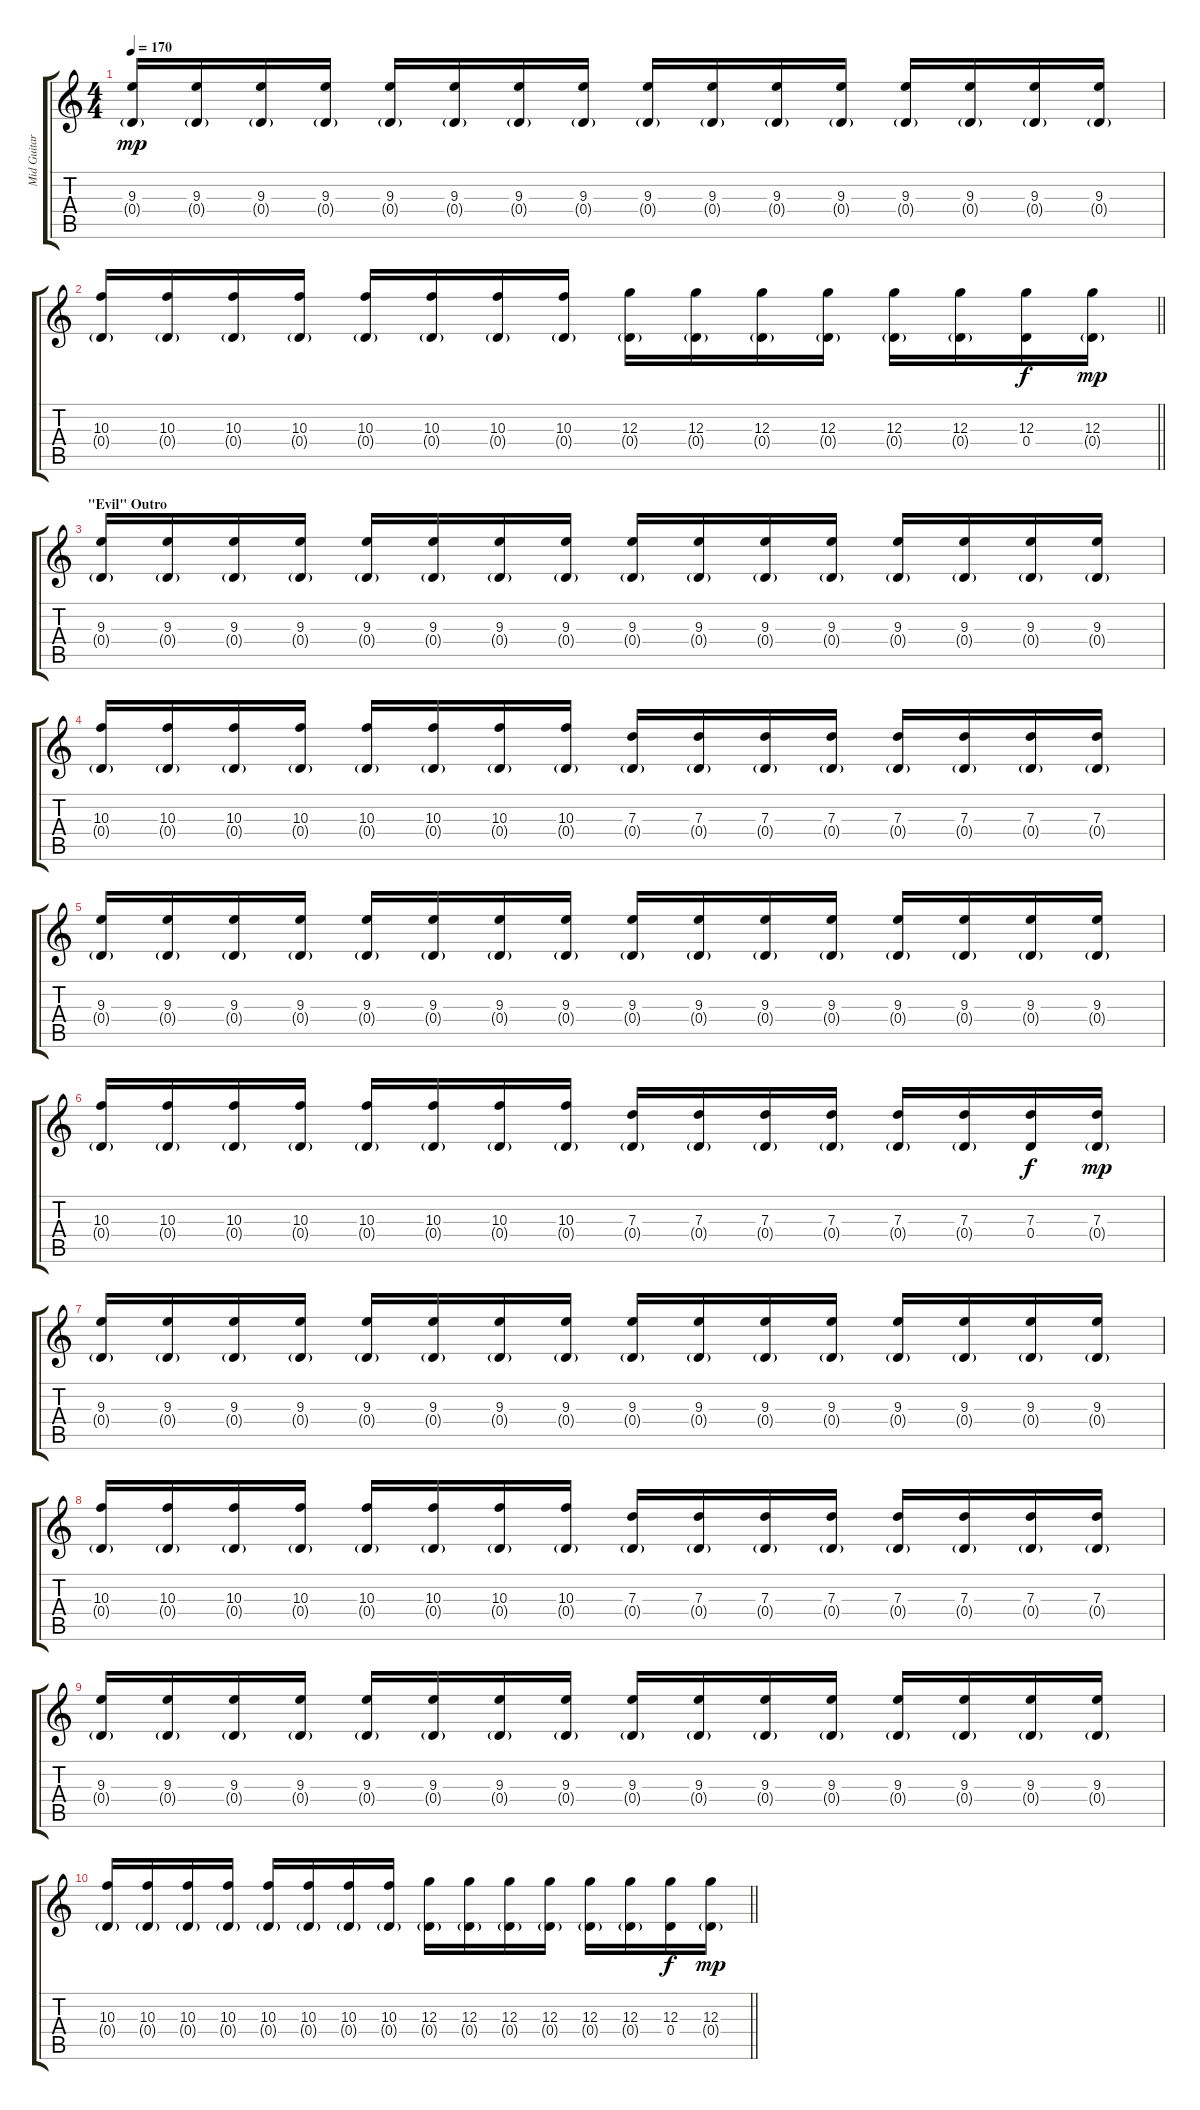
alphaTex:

\track ("Mid Guitar" "Mid Guitar") {instrument distortionguitar}
\staff {score tabs}
\tuning (E4 B3 G3 D3 A2 E2) {hide}
\ts (4 4)
\tempo 170
\clef g2
\ks c
(9.3 0.4{g}).16{dy mp} (9.3 0.4{g}).16 (9.3 0.4{g}).16 (9.3 0.4{g}).16 (9.3 0.4{g}).16 (9.3 0.4{g}).16 (9.3 0.4{g}).16 (9.3 0.4{g}).16 (9.3 0.4{g}).16 (9.3 0.4{g}).16 (9.3 0.4{g}).16 (9.3 0.4{g}).16 (9.3 0.4{g}).16 (9.3 0.4{g}).16 (9.3 0.4{g}).16 (9.3 0.4{g}).16 |
\barLineRight lightlight
(10.3 0.4{g}).16 (10.3 0.4{g}).16 (10.3 0.4{g}).16 (10.3 0.4{g}).16 (10.3 0.4{g}).16 (10.3 0.4{g}).16 (10.3 0.4{g}).16 (10.3 0.4{g}).16 (12.3 0.4{g}).16 (12.3 0.4{g}).16 (12.3 0.4{g}).16 (12.3 0.4{g}).16 (12.3 0.4{g}).16 (12.3 0.4{g}).16 (12.3 0.4).16{dy f} (12.3 0.4{g}).16{dy mp} |
\section ("" "\"Evil\" Outro")
(9.3 0.4{g}).16 (9.3 0.4{g}).16 (9.3 0.4{g}).16 (9.3 0.4{g}).16 (9.3 0.4{g}).16 (9.3 0.4{g}).16 (9.3 0.4{g}).16 (9.3 0.4{g}).16 (9.3 0.4{g}).16 (9.3 0.4{g}).16 (9.3 0.4{g}).16 (9.3 0.4{g}).16 (9.3 0.4{g}).16 (9.3 0.4{g}).16 (9.3 0.4{g}).16 (9.3 0.4{g}).16 |
(10.3 0.4{g}).16 (10.3 0.4{g}).16 (10.3 0.4{g}).16 (10.3 0.4{g}).16 (10.3 0.4{g}).16 (10.3 0.4{g}).16 (10.3 0.4{g}).16 (10.3 0.4{g}).16 (7.3 0.4{g}).16 (7.3 0.4{g}).16 (7.3 0.4{g}).16 (7.3 0.4{g}).16 (7.3 0.4{g}).16 (7.3 0.4{g}).16 (7.3 0.4{g}).16 (7.3 0.4{g}).16 |
(9.3 0.4{g}).16 (9.3 0.4{g}).16 (9.3 0.4{g}).16 (9.3 0.4{g}).16 (9.3 0.4{g}).16 (9.3 0.4{g}).16 (9.3 0.4{g}).16 (9.3 0.4{g}).16 (9.3 0.4{g}).16 (9.3 0.4{g}).16 (9.3 0.4{g}).16 (9.3 0.4{g}).16 (9.3 0.4{g}).16 (9.3 0.4{g}).16 (9.3 0.4{g}).16 (9.3 0.4{g}).16 |
(10.3 0.4{g}).16 (10.3 0.4{g}).16 (10.3 0.4{g}).16 (10.3 0.4{g}).16 (10.3 0.4{g}).16 (10.3 0.4{g}).16 (10.3 0.4{g}).16 (10.3 0.4{g}).16 (7.3 0.4{g}).16 (7.3 0.4{g}).16 (7.3 0.4{g}).16 (7.3 0.4{g}).16 (7.3 0.4{g}).16 (7.3 0.4{g}).16 (7.3 0.4).16{dy f} (7.3 0.4{g}).16{dy mp} |
(9.3 0.4{g}).16 (9.3 0.4{g}).16 (9.3 0.4{g}).16 (9.3 0.4{g}).16 (9.3 0.4{g}).16 (9.3 0.4{g}).16 (9.3 0.4{g}).16 (9.3 0.4{g}).16 (9.3 0.4{g}).16 (9.3 0.4{g}).16 (9.3 0.4{g}).16 (9.3 0.4{g}).16 (9.3 0.4{g}).16 (9.3 0.4{g}).16 (9.3 0.4{g}).16 (9.3 0.4{g}).16 |
(10.3 0.4{g}).16 (10.3 0.4{g}).16 (10.3 0.4{g}).16 (10.3 0.4{g}).16 (10.3 0.4{g}).16 (10.3 0.4{g}).16 (10.3 0.4{g}).16 (10.3 0.4{g}).16 (7.3 0.4{g}).16 (7.3 0.4{g}).16 (7.3 0.4{g}).16 (7.3 0.4{g}).16 (7.3 0.4{g}).16 (7.3 0.4{g}).16 (7.3 0.4{g}).16 (7.3 0.4{g}).16 |
(9.3 0.4{g}).16 (9.3 0.4{g}).16 (9.3 0.4{g}).16 (9.3 0.4{g}).16 (9.3 0.4{g}).16 (9.3 0.4{g}).16 (9.3 0.4{g}).16 (9.3 0.4{g}).16 (9.3 0.4{g}).16 (9.3 0.4{g}).16 (9.3 0.4{g}).16 (9.3 0.4{g}).16 (9.3 0.4{g}).16 (9.3 0.4{g}).16 (9.3 0.4{g}).16 (9.3 0.4{g}).16 |
\barLineRight lightlight
(10.3 0.4{g}).16 (10.3 0.4{g}).16 (10.3 0.4{g}).16 (10.3 0.4{g}).16 (10.3 0.4{g}).16 (10.3 0.4{g}).16 (10.3 0.4{g}).16 (10.3 0.4{g}).16 (12.3 0.4{g}).16 (12.3 0.4{g}).16 (12.3 0.4{g}).16 (12.3 0.4{g}).16 (12.3 0.4{g}).16 (12.3 0.4{g}).16 (12.3 0.4).16{dy f} (12.3 0.4{g}).16{dy mp}
